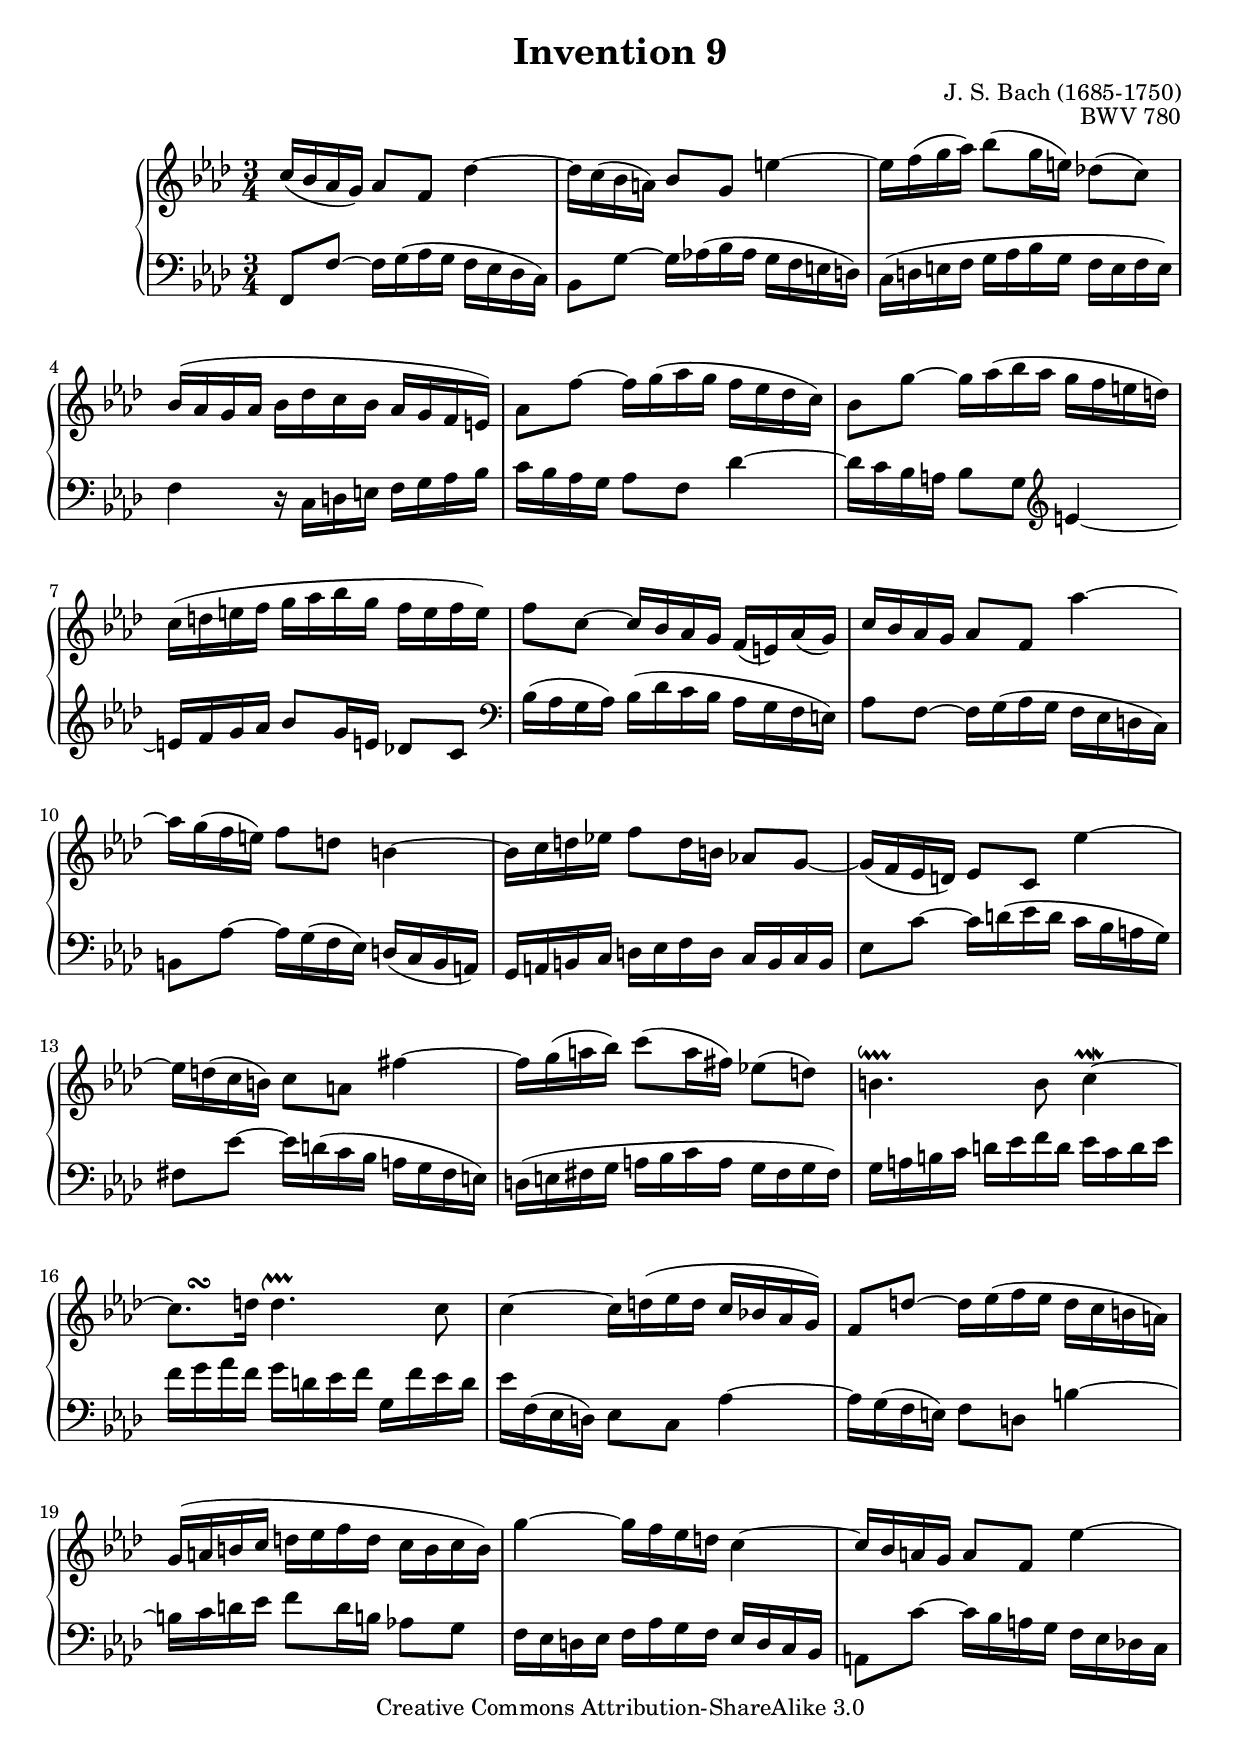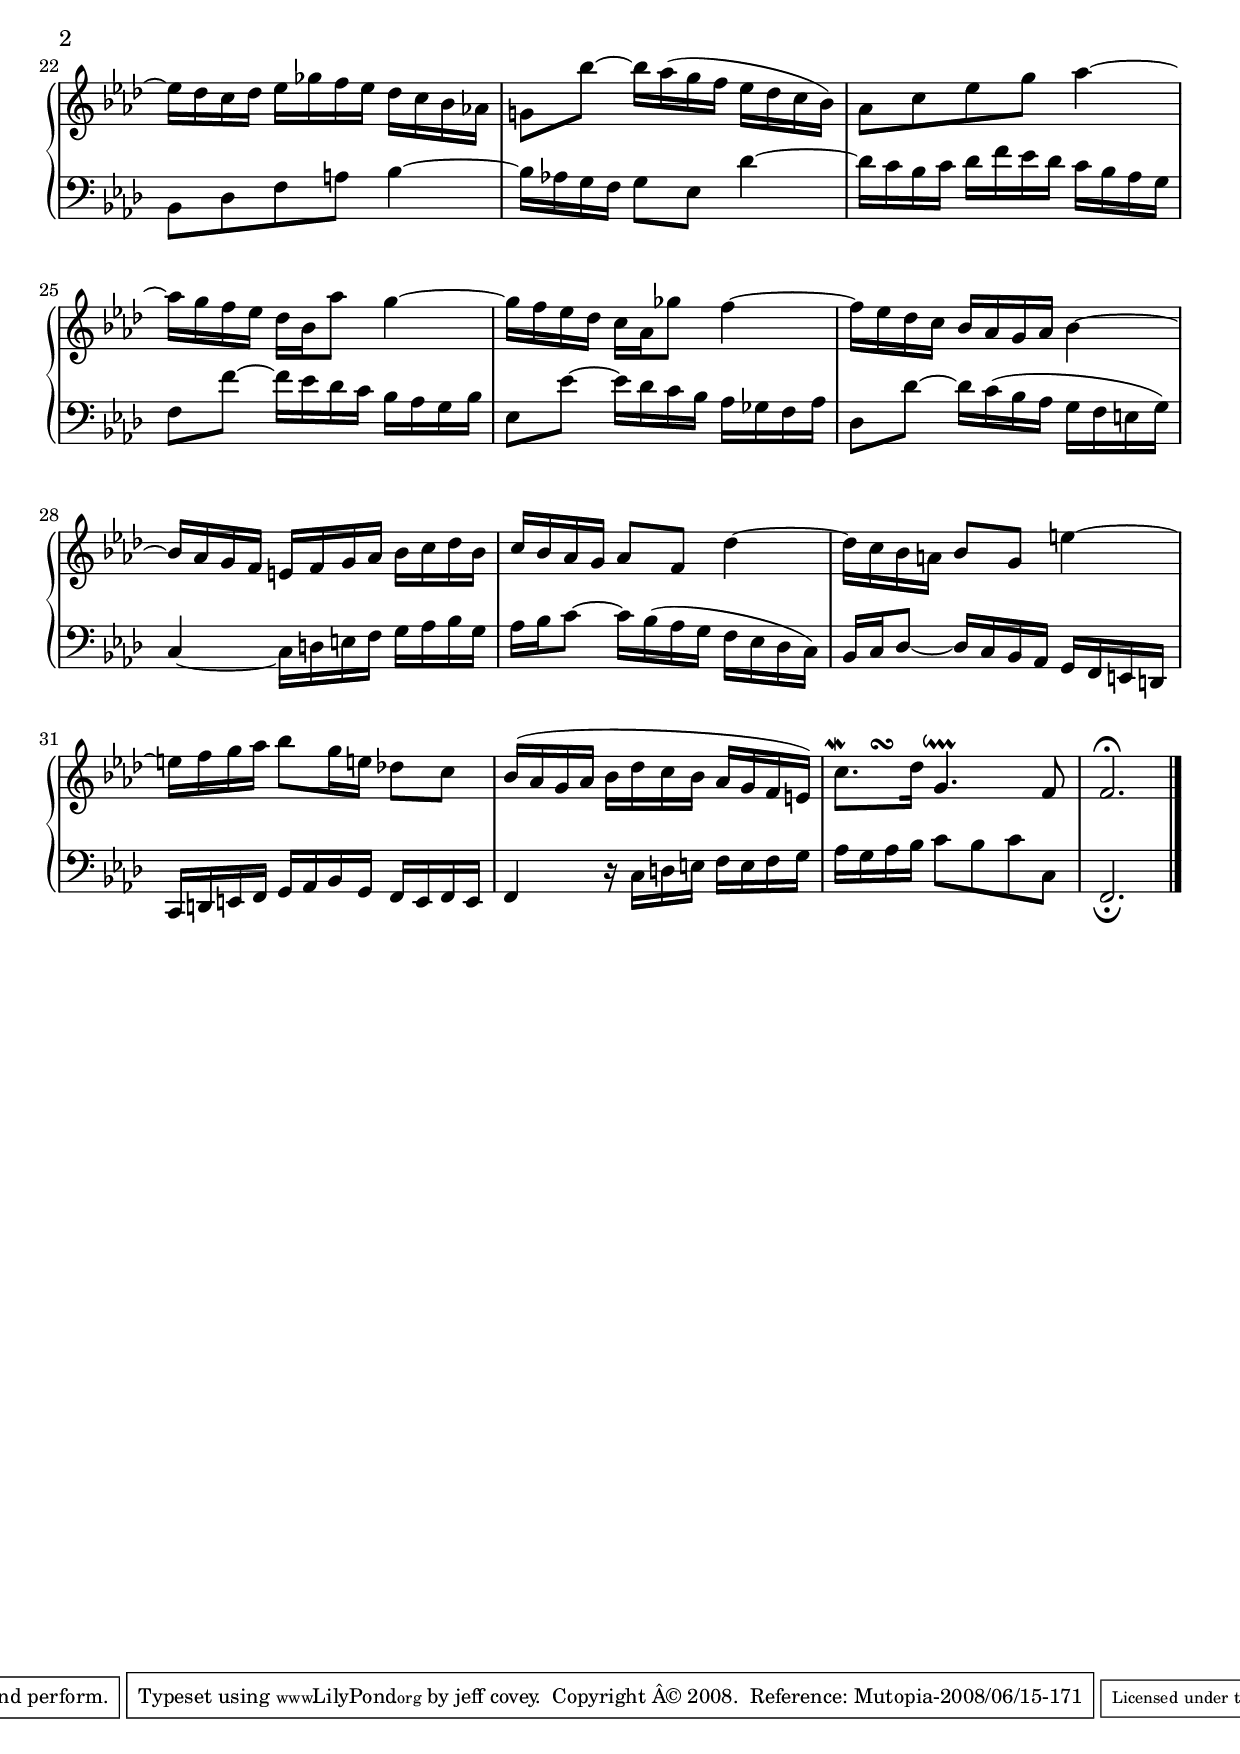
\header {
   title             = "Invention 9"
   composer          = "J. S. Bach (1685-1750)"
   opus              = "BWV 780"
   
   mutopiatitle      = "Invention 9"
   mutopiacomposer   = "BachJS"
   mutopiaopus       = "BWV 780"
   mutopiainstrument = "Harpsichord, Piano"
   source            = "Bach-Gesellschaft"
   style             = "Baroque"
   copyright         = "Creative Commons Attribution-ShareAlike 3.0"
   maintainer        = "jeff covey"
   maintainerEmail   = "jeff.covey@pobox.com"
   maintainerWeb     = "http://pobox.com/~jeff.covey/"
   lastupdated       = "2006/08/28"
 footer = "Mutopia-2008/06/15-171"
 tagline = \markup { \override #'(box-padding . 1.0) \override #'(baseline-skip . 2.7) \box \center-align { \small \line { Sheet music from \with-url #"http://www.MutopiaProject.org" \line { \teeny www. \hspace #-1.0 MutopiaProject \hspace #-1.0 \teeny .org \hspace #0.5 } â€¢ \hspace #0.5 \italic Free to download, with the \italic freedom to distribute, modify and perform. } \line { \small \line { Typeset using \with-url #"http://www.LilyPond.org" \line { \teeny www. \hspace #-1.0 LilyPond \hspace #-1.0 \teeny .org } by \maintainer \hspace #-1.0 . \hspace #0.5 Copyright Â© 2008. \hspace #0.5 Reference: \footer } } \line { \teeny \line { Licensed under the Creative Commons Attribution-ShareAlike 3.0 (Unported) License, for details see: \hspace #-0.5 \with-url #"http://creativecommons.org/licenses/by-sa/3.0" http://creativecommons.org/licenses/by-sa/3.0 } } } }
}

\version "2.11.46"

global =  { \key f \minor \time 3/4 }

voiceOne =
\relative c'' {
   
   c16[(  bes aes  g)]  aes8[ f] des'4 ~                 | % 1
   des16[ c(  bes  a)]  bes8[ g] e'4   ~                 | % 2
   e16[ f( g  aes)]  bes8[( g16  e)]  des!8[(  c)]       | % 3
   bes16[( aes g aes]  bes[ des c bes]  aes[ g f  e)]    | % 4
   aes8[ f'] ~  f16[ g(   aes g  ]  f[ ees des  c)]      | % 5
   bes8[ g'] ~  g16[ aes( bes aes]  g[ f   e    d)]      | % 6
   c[( d e f]  g[ aes bes g]  f[ e f  e)]                | % 7
   f8[ c] ~  c16[ bes aes g]  f[(  e) aes(  g)]          | % 8
   c16[   bes aes g]  aes8[ f] aes'4 ~                   | % 9
   aes16[ g(  f   e)]  f8[   d] b4 ~                     | % 10
   b16[ c d ees!]  f8[ d16 b]  aes!8[ g] ~               | % 11
   g16[( f ees  d)]  ees8[ c] ees'4 ~                    | % 12
   ees16[ d( c  b)]  c8[   a] fis'4 ~                    | % 13
   fis16[ g( a  bes)]  c8[( a16  fis)]  ees!8[(  d)]     | % 14
   b4.^\downprall b8 c4^\prallmordent ~                  | % 15
   %c8.[^\turn d16]
   c8.^\markup { \hspace #3.0 \musicglyph #"scripts.turn" } d16
   d4.^\upprall   c8                                     | % 16
   c4 ~  c16[ d( ees d]  c[ bes! aes  g)]                | % 17
   f8[ d'] ~  d16[ ees( f ees]  d[ c b  a)]              | % 18
   g[( a b c]  d[ ees f d]  c[ b c  b)]                  | % 19
   g'4   ~  g16[ f ees d] c4 ~                           | % 20
   c16[ bes a g]  a8[ f] ees'4 ~                         | % 21
   ees16[ des c des]  ees[ ges f ees]  des[ c bes aes!]  | % 22
   g!8[ bes'] ~  bes16[ aes( g f]  ees[ des c  bes)]     | % 23
   aes8[ c ees g] aes4 ~                                 | % 24
   aes16[ g f ees]  des[ bes aes'8] g4   ~               | % 25
   g16[ f ees des]  c[   aes ges'8] f4   ~               | % 26
   f16[ ees des c]  bes[ aes g aes] bes4 ~               | % 27
   bes16[ aes g f]  e[ f g aes]  bes[ c des bes]         | % 28
   c[ bes aes g]  aes8[ f] des'4 ~                       | % 29
   des16[ c bes a]  bes8[ g] e'4 ~                       | % 30
   e16[ f g aes]  bes8[ g16 e]  des!8[ c]                | % 31
   bes16[( aes g aes]  bes[ des c bes]  aes[ g f  e)]    | % 32
   % c'8.[^\mordent\turn des16] g,4.^\downprall f8 f2.^\fermata
   c'8.^\markup { \musicglyph #"scripts.mordent"
   \hspace #2.0 \musicglyph #"scripts.turn" } des16
   g,4.^\downprall f8                                    | % 33
   f2.^\fermata                                          | % 34
   \bar "|."
}

voiceTwo =
\relative c, {
   \clef "bass"
   
   f8[   f'] ~  f16[ g(   aes g  ]  f[ ees des  c)]      | % 1
   bes8[ g'] ~  g16[ aes!( bes aes]  g[ f   e    d)]     | % 2
   c[( d e f]  g[ aes bes g]  f[ e f  e)]                | % 3
   f4 r16  c[ d e]  f[ g aes bes]                        | % 4
   c[     bes aes g]  aes8[ f]                des'4 ~    | % 5
   des16[ c   bes a]  bes8[ g] \clef "treble" e'4   ~    | % 6
   e16[ f g aes]  bes8[ g16 e]  des!8[ c] \clef "bass"   | % 7
   bes16[( aes g  aes)]  bes[( des c bes]  aes[ g f  e)] | % 8
   aes8[ f   ] ~  f16[   g( aes  g]  f[ ees d  c)]       | % 9
   b8[   aes'] ~  aes16[ g( f  ees)]  d[( c  b  a)]      | % 10
   g[ a b c]  d[ ees f d]  c[ b c b]                     | % 11
   ees8[ c'  ] ~  c16[   d( ees d]  c[ bes a    g)]      | % 12
   fis8[ ees'] ~  ees16[ d( c bes]  a[ g   fis  e)]      | % 13
   d[( e fis g]  a[ bes c a]  g[ fis g  fis)]            | % 14
   g[ a b   c]  d[ ees f   d]  ees[  c  d   ees]         | % 15
   f[ g aes f]  g[ d ees f]  g,[ f' ees d]               | % 16
   ees[ f,( ees  d)]  ees8[ c] aes'4 ~                   | % 17
   aes16[ g( f  e)]  f8[ d] b'4 ~                        | % 18
   b16[ c d ees]  f8[ d16 b]  aes!8[ g]                  | % 19
   f16[ ees d ees]  f[ aes g f]  ees[ d c bes]           | % 20
   a8[ c'] ~  c16[ bes a g]  f[ ees des! c]              | % 21
   bes8[ des f a] bes4 ~                                 | % 22
   bes16[ aes! g f]  g8[ ees] des'4 ~                    | % 23
   des16[ c bes c]  des[ f ees des]  c[ bes aes g]       | % 24
   f8[ f']      ~  f16[   ees des c  ]  bes[ aes g bes]  | % 25
   ees,8[ ees'] ~  ees16[ des c   bes]  aes[ ges f aes]  | % 26
   des,8[ des'] ~  des16[ c(  bes aes]  g[ f e  g)]      | % 27
   c,4 ~  c16[ d e f]  g[ aes bes g]                     | % 28
   aes[ bes c8] ~ c16[ bes( aes g]  f[ es des  c)]       | % 29
   bes[ c des8] ~  des16[ c bes aes]  g[ f e d]          | % 30
   c[ d e f]  g[ aes bes g]  f[ e f e]                   | % 31
   f4 r16  c'[ d e]  f[ e f g]                           | % 32
   aes[ g aes bes]  c8[ bes c c,]                        | % 33
   f,2._\fermata                                         | % 34
   \bar "|."
}

\score {
   \context GrandStaff <<
      \context Staff = "one" <<
         \voiceOne
         \global
      >>
      \context Staff = "two" <<
         \voiceTwo
         \global
      >>
   >>
   
   \layout{ }
   
  \midi {
    \context {
      \Score
      tempoWholesPerMinute = #(ly:make-moment 94 4)
      }
    }


}

%{
   changes by Urs Metzger, 2005/12/25
   version 2.6.0 => 2.6.4
   voicetwo, bar 15: e => ees (3 times)
%}
